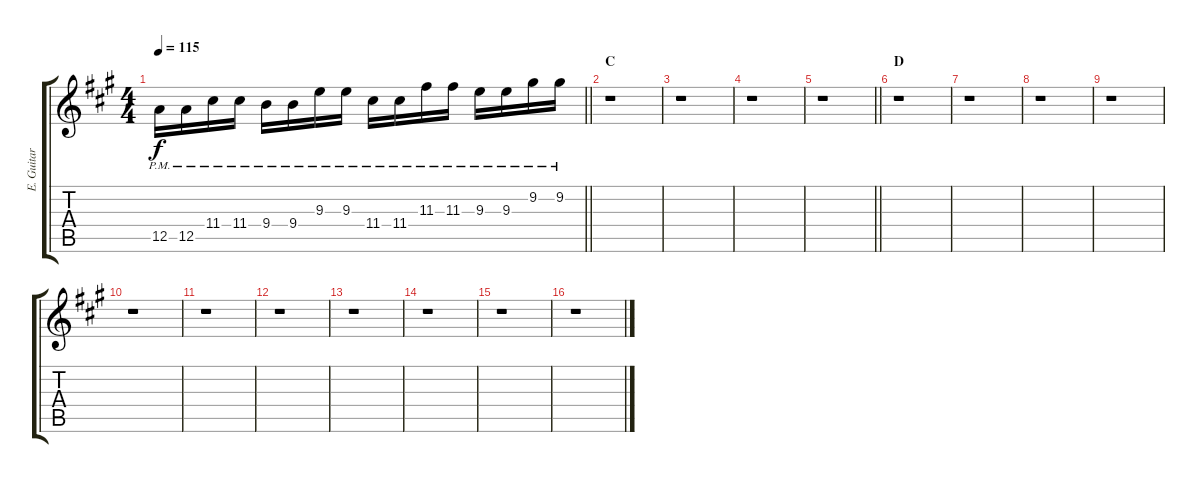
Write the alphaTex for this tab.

\track ("E. Guitar III" "E. Guitar ") {instrument overdrivenguitar}
\staff {score tabs}
\tuning (E4 B3 G3 D3 A2 E2) {hide}
\ts (4 4)
\tempo 115
\clef g2
\barLineRight lightlight
\ks a
12.5{pm}.16{dy f} 12.5{pm}.16 11.4{pm}.16 11.4{pm}.16 9.4{pm}.16 9.4{pm}.16 9.3{pm}.16 9.3{pm}.16 11.4{pm}.16 11.4{pm}.16 11.3{pm}.16 11.3{pm}.16 9.3{pm}.16 9.3{pm}.16 9.2{pm}.16 9.2{pm}.16 |
\section ("" "C")
r.1 |
r.1 |
r.1 |
\barLineRight lightlight
r.1 |
\section ("" "D")
r.1 |
r.1 |
r.1 |
r.1 |
r.1 |
r.1 |
r.1 |
r.1 |
r.1 |
r.1 |
r.1
